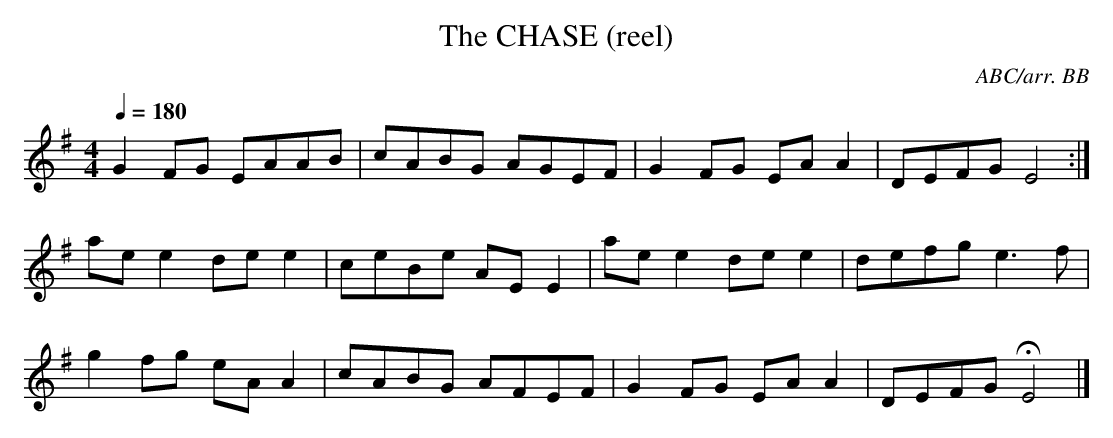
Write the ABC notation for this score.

X:1
T:CHASE (reel), The
C:ABC/arr. BB
Q:1/4=180
L:1/8
M:4/4
K:Em
G2 FG EAAB|cABG AGEF|G2 FG EA A2|DEFG E4:|
ae e2 de e2|ceBe AE E2|ae e2 de e2|defg e3 f|
g2 fg eA A2|cABG AFEF|G2 FG EA A2|DEFG HE4|]
